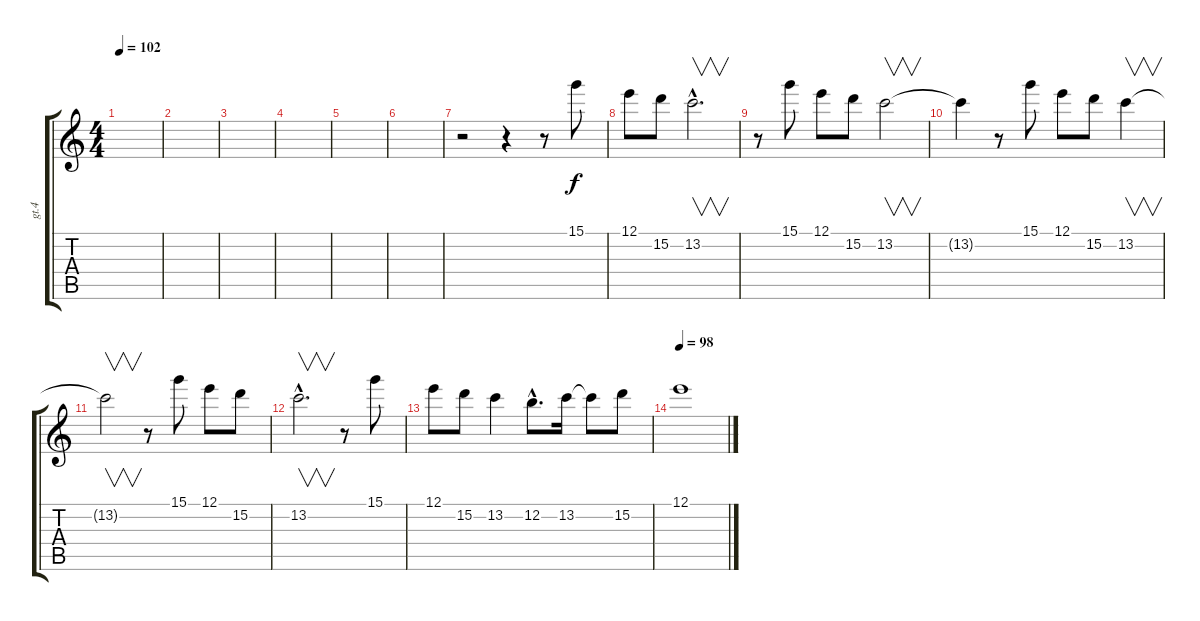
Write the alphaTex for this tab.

\track ("gt.4" "gt.4") {instrument distortionguitar}
\staff {score tabs}
\tuning (E4 B3 G3 D3 A2 E2) {hide}
\ts (4 4)
\tempo 102
\clef g2
\ks c
|
|
|
|
|
|
r.2 r.4 r.8 15.1.8 |
12.1.8 15.2.8 13.2{hac}.2{v d} |
r.8 15.1.8 12.1.8 15.2.8 13.2.2{v} |
13.2{t}.4 r.8 15.1.8 12.1.8 15.2.8 13.2.4{v} |
13.2{t}.2{v} r.8 15.1.8 12.1.8 15.2.8 |
13.2{hac}.2{v d} r.8 15.1.8 |
12.1.8 15.2.8 13.2.4 12.2{hac}.8{d} 13.2.16 13.2{t}.8 15.2.8 |
\tempo 98
12.1.1
